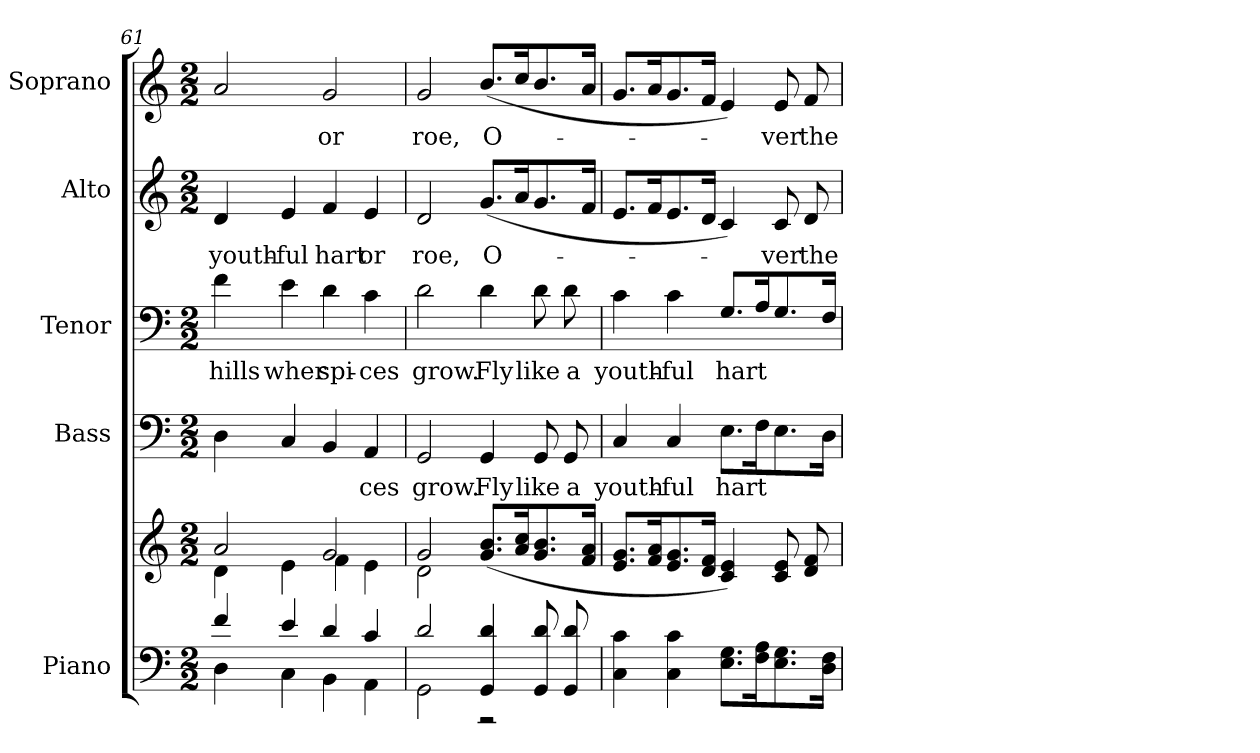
**kern	**kern	**kern	**text	**kern	**text	**kern	**text	**kern	**text
*part5	*part5	*part4	*part4	*part3	*part3	*part2	*part2	*part1	*part1
*staff6	*staff5	*staff4	*staff4	*staff3	*staff3	*staff2	*staff2	*staff1	*staff1
*I"Piano	*	*I"Bass	*	*I"Tenor	*	*I"Alto	*	*I"Soprano	*
*I'Pno.	*	*I'B.	*	*I'T.	*	*I'A.	*	*I'S.	*
*clefF4	*clefG2	*clefF4	*	*clefF4	*	*clefG2	*	*clefG2	*
*k[]	*k[]	*k[]	*	*k[]	*	*k[]	*	*k[]	*
*C:	*C:	*C:	*	*C:	*	*C:	*	*C:	*
*M2/2	*M2/2	*M2/2	*	*M2/2	*	*M2/2	*	*M2/2	*
=61	=61	=61	=61	=61	=61	=61	=61	=61	=61
*^	*^	*	*	*	*	*	*	*	*
!	!	!	!	!	!	!	!LO:LY:b:color=#000000	!	!	!	!
!	!	!	!	!	!	!	!	!	!LO:LY:b:color=#000000	!	!
4fi/	4Di\	2ai/	4di\	4Di\	.	4fi\	hills	4di/	youth-	2ai/	.
!	!	!	!	!	!	!	!LO:LY:b:color=#000000	!	!	!	!
!	!	!	!	!	!	!	!	!	!LO:LY:b:color=#000000	!	!
4ei/	4Ci\	.	4ei\	4Ci/	.	4ei\	wher	4ei/	-ful	.	.
!	!	!	!	!	!	!	!LO:LY:b:color=#000000	!	!	!	!
!	!	!	!	!	!	!	!	!	!LO:LY:b:color=#000000	!	!
!	!	!	!	!	!	!	!	!	!	!	!LO:LY:b:color=#000000
4di/	4BBi\	2gi/	4fi\	4BBi/	.	4di\	spi-	4fi/	hart	2gi/	or
!	!	!	!	!	!LO:LY:b:color=#000000	!	!	!	!	!	!
!	!	!	!	!	!	!	!LO:LY:b:color=#000000	!	!	!	!
!	!	!	!	!	!	!	!	!	!LO:LY:b:color=#000000	!	!
4ci/	4AAi\	.	4ei\	4AAi/	-ces	4ci\	-ces	4ei/	or	.	.
=62	=62	=62	=62	=62	=62	=62	=62	=62	=62	=62	=62
!	!	!	!	!	!LO:LY:b:color=#000000	!	!	!	!	!	!
!	!	!	!	!	!	!	!LO:LY:b:color=#000000	!	!	!	!
!	!	!	!	!	!	!	!	!	!LO:LY:b:color=#000000	!	!
!	!	!	!	!	!	!	!	!	!	!	!LO:LY:b:color=#000000
2di/	2GGi\	2gi/	2di\	2GGi/	grow.	2di\	grow.	2di/	roe,	2gi/	roe,
!	!	!	!	!	!LO:LY:b:color=#000000	!	!	!	!	!	!
!	!	!	!	!	!	!	!LO:LY:b:color=#000000	!	!	!	!
!	!	!	!	!	!	!	!	!	!LO:LY:b:color=#000000	!	!
!	!	!	!	!	!	!	!	!	!	!	!LO:LY:b:color=#000000
4GGi/ 4di	2r	(8.gi/ 8.biL	2ryy	4GGi/	Fly	4di\	Fly	(8.gi/L	O-	(8.bi/L	O-
.	.	16ai/ 16cciK	.	.	.	.	.	16ai/K	.	16cci/K	.
!	!	!	!	!	!LO:LY:b:color=#000000	!	!	!	!	!	!
!	!	!	!	!	!	!	!LO:LY:b:color=#000000	!	!	!	!
8GGi/ 8di	.	8.gi/ 8.bi	.	8GGi/	like	8di\	like	8.gi/	.	8.bi/	.
!	!	!	!	!	!LO:LY:b:color=#000000	!	!	!	!	!	!
!	!	!	!	!	!	!	!LO:LY:b:color=#000000	!	!	!	!
8GGi/ 8di	.	.	.	8GGi/	a	8di\	a	.	.	.	.
.	.	16fi/ 16aiJk	.	.	.	.	.	16fi/Jk	.	16ai/Jk	.
*v	*v	*	*	*	*	*	*	*	*	*	*
*	*v	*v	*	*	*	*	*	*	*	*
!!LO:PB:g=z
=63	=63	=63	=63	=63	=63	=63	=63	=63	=63
!	!	!	!LO:LY:b:color=#000000	!	!	!	!	!	!
!	!	!	!	!	!LO:LY:b:color=#000000	!	!	!	!
4Ci\ 4ci	8.ei/ 8.giL	4Ci/	youth-	4ci\	youth-	8.ei/L	.	8.gi/L	.
.	16fi/ 16aiK	.	.	.	.	16fi/K	.	16ai/K	.
!	!	!	!LO:LY:b:color=#000000	!	!	!	!	!	!
!	!	!	!	!	!LO:LY:b:color=#000000	!	!	!	!
4Ci\ 4ci	8.ei/ 8.gi	4Ci/	-ful	4ci\	-ful	8.ei/	.	8.gi/	.
.	16di/ 16fiJk	.	.	.	.	16di/Jk	.	16fi/Jk	.
!	!	!	!LO:LY:b:color=#000000	!	!	!	!	!	!
!	!	!	!	!	!LO:LY:b:color=#000000	!	!	!	!
8.Ei\ 8.GiL	4ci/ 4ei)	8.Ei\L	hart	8.Gi/L	hart	4ci/)	.	4ei/)	.
16Fi\ 16AiK	.	16Fi\K	.	16Ai/K	.	.	.	.	.
!	!	!	!	!	!	!	!LO:LY:b:color=#000000	!	!
!	!	!	!	!	!	!	!	!	!LO:LY:b:color=#000000
8.Ei\ 8.Gi	8ci/ 8ei	8.Ei\	.	8.Gi/	.	8ci/	-ver	8ei/	-ver
!	!	!	!	!	!	!	!LO:LY:b:color=#000000	!	!
!	!	!	!	!	!	!	!	!	!LO:LY:b:color=#000000
.	8di/ 8fi	.	.	.	.	8di/	the	8fi/	the
16Di\ 16FiJk	.	16Di\Jk	.	16Fi/Jk	.	.	.	.	.
=	=	=	=	=	=	=	=	=	=
*-	*-	*-	*-	*-	*-	*-	*-	*-	*-
